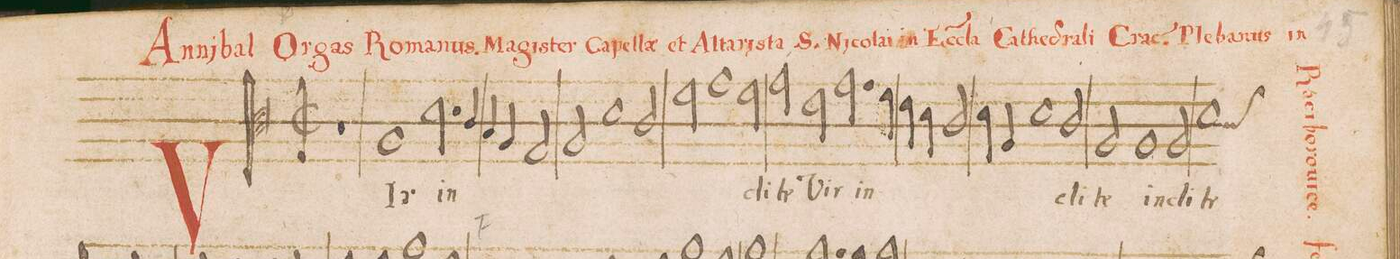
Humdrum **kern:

**kern	**text
*I"DISCANTVS	*
*clefC3	*
*k[]	*
*met(C|)	*
*M2/1	*
1r	.
*2\right	*
1A	Vir
=2-	=2-
2.d\	in-
4c/	.
4B/	.
4A/	.
2G/	.
=3	=3
2A/	.
1d	.
2c/	.
=4	=4
2f\	.
1g	.
2f\	-cli-
=5	=5
2g\	-te
2e\	Vir
2.g\	in-
4f\	.
=6	=6
4e\	.
4d\	.
2c/	.
4d\	.
4A/	.
1d\	.
=7-	=7-
2c/	-cli-
2A/	-te
1A/	in
=8-	=8-
2A/	cli-
1d	-te
*custos:c	*
=9-	=9-
*-	*-
